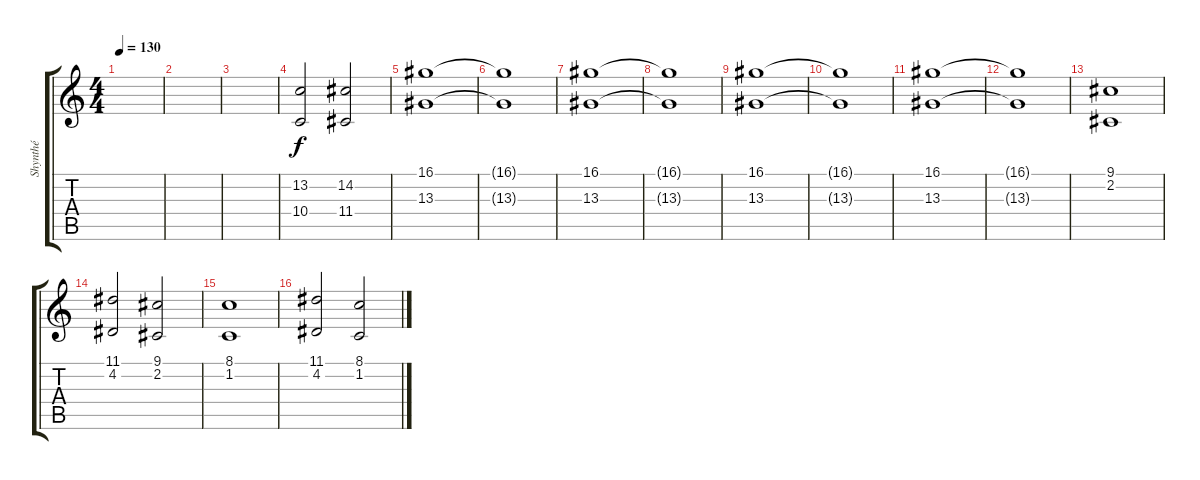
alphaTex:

\track ("Shynthé" "Shynthé") {instrument stringensemble1}
\staff {score tabs}
\tuning (E4 B3 G3 D3 A2 E2) {hide}
\ts (4 4)
\tempo 130
\clef g2
\ks c
|
|
|
(13.2 10.4).2 (14.2 11.4).2 |
(16.1 13.3).1 |
(16.1{t} 13.3{t}).1 |
(16.1 13.3).1 |
(16.1{t} 13.3{t}).1 |
(16.1 13.3).1 |
(16.1{t} 13.3{t}).1 |
(16.1 13.3).1 |
(16.1{t} 13.3{t}).1 |
(9.1 2.2).1 |
(11.1 4.2).2 (9.1 2.2).2 |
(8.1 1.2).1 |
(11.1 4.2).2 (8.1 1.2).2
